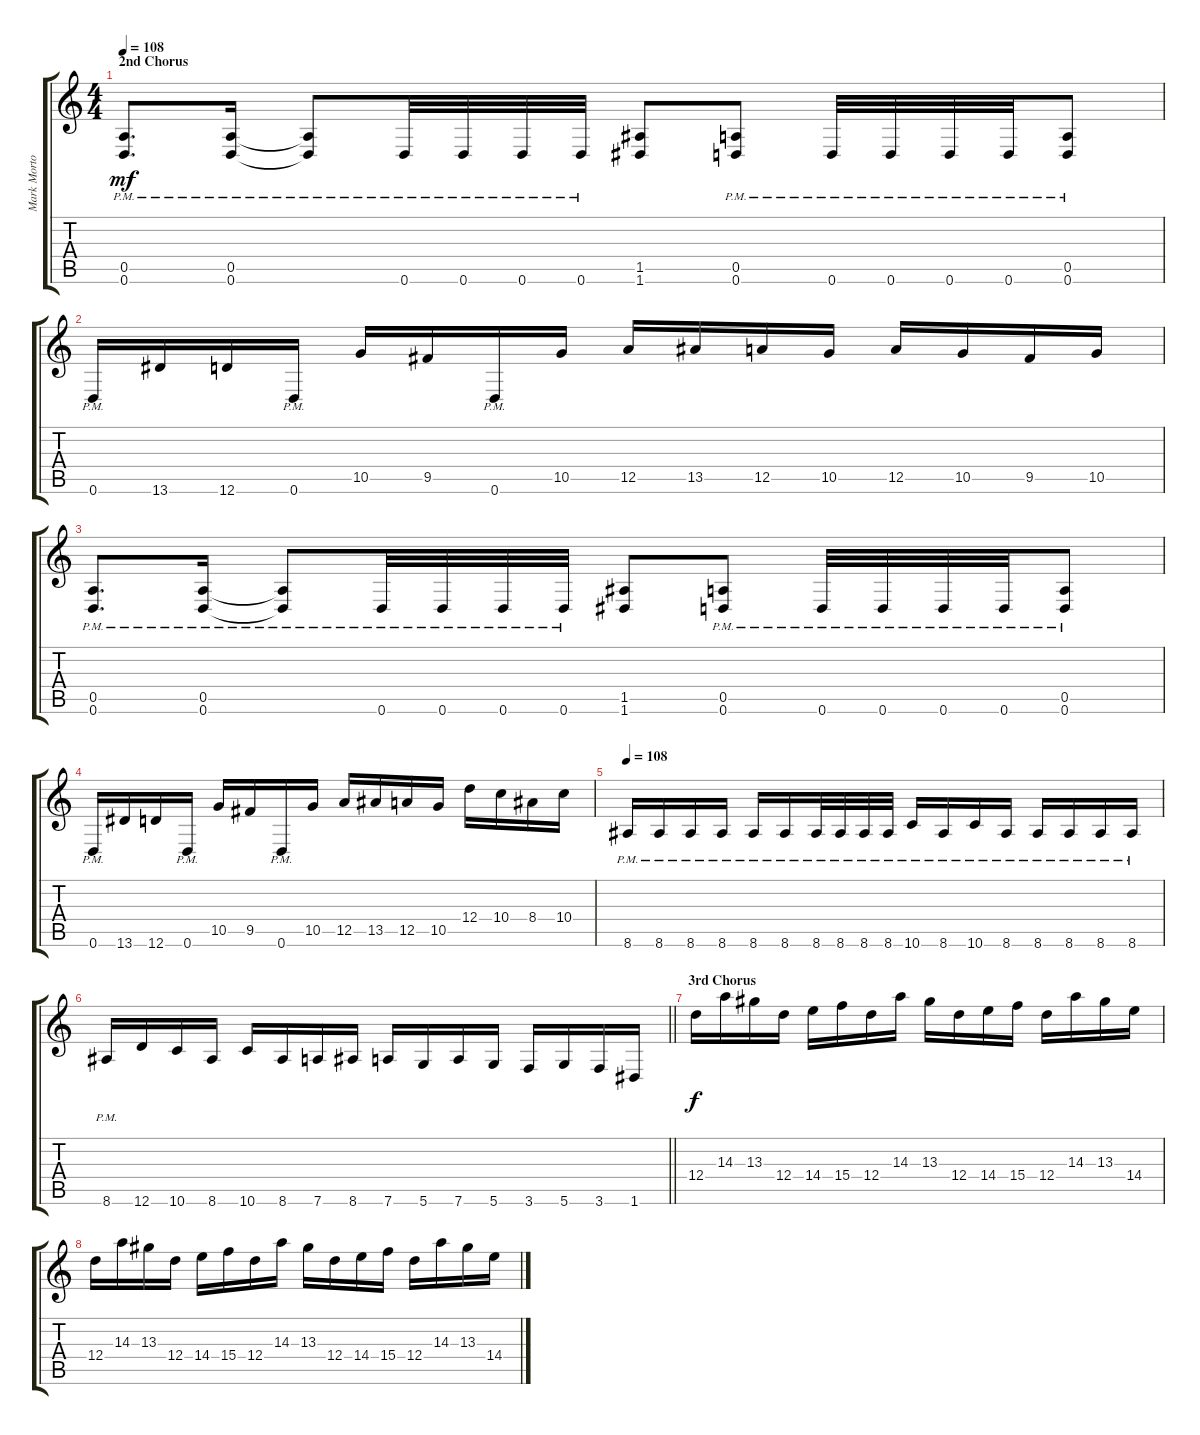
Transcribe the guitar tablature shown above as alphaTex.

\track ("Mark Morton (Lead Guitar)" "Mark Morto") {instrument distortionguitar}
\staff {score tabs}
\tuning (E4 B3 G3 D3 A2 D2) {hide}
\ts (4 4)
\section ("" "2nd Chorus")
\tempo 108
\clef g2
\ks c
(0.5{pm} 0.6{pm}).8{d dy mf} (0.5{pm} 0.6{pm}).16 (0.5{pm t} 0.6{pm t}).8 0.6{pm}.32 0.6{pm}.32 0.6{pm}.32 0.6{pm}.32 (1.5 1.6).8 (0.5{pm} 0.6{pm}).8 0.6{pm}.32 0.6{pm}.32 0.6{pm}.32 0.6{pm}.32 (0.5{pm} 0.6{pm}).8 |
0.6{pm}.16 13.6.16 12.6.16 0.6{pm}.16 10.5.16 9.5.16 0.6{pm}.16 10.5.16 12.5.16 13.5.16 12.5.16 10.5.16 12.5.16 10.5.16 9.5.16 10.5.16 |
(0.5{pm} 0.6{pm}).8{d} (0.5{pm} 0.6{pm}).16 (0.5{pm t} 0.6{pm t}).8 0.6{pm}.32 0.6{pm}.32 0.6{pm}.32 0.6{pm}.32 (1.5 1.6).8 (0.5{pm} 0.6{pm}).8 0.6{pm}.32 0.6{pm}.32 0.6{pm}.32 0.6{pm}.32 (0.5{pm} 0.6{pm}).8 |
0.6{pm}.16 13.6.16 12.6.16 0.6{pm}.16 10.5.16 9.5.16 0.6{pm}.16 10.5.16 12.5.16 13.5.16 12.5.16 10.5.16 12.4.16 10.4.16 8.4.16 10.4.16 |
\tempo 108
8.6{pm}.16 8.6{pm}.16 8.6{pm}.16 8.6{pm}.16 8.6{pm}.16 8.6{pm}.16 8.6{pm}.32 8.6{pm}.32 8.6{pm}.32 8.6{pm}.32 10.6{pm}.16 8.6{pm}.16 10.6{pm}.16 8.6{pm}.16 8.6{pm}.16 8.6{pm}.16 8.6{pm}.16 8.6{pm}.16 |
\barLineRight lightlight
8.6{pm}.16 12.6.16 10.6.16 8.6.16 10.6.16 8.6.16 7.6.16 8.6.16 7.6.16 5.6.16 7.6.16 5.6.16 3.6.16 5.6.16 3.6.16 1.6.16 |
\section ("" "3rd Chorus")
12.4.16{dy f} 14.3.16 13.3.16 12.4.16 14.4.16 15.4.16 12.4.16 14.3.16 13.3.16 12.4.16 14.4.16 15.4.16 12.4.16 14.3.16 13.3.16 14.4.16 |
12.4.16 14.3.16 13.3.16 12.4.16 14.4.16 15.4.16 12.4.16 14.3.16 13.3.16 12.4.16 14.4.16 15.4.16 12.4.16 14.3.16 13.3.16 14.4.16
